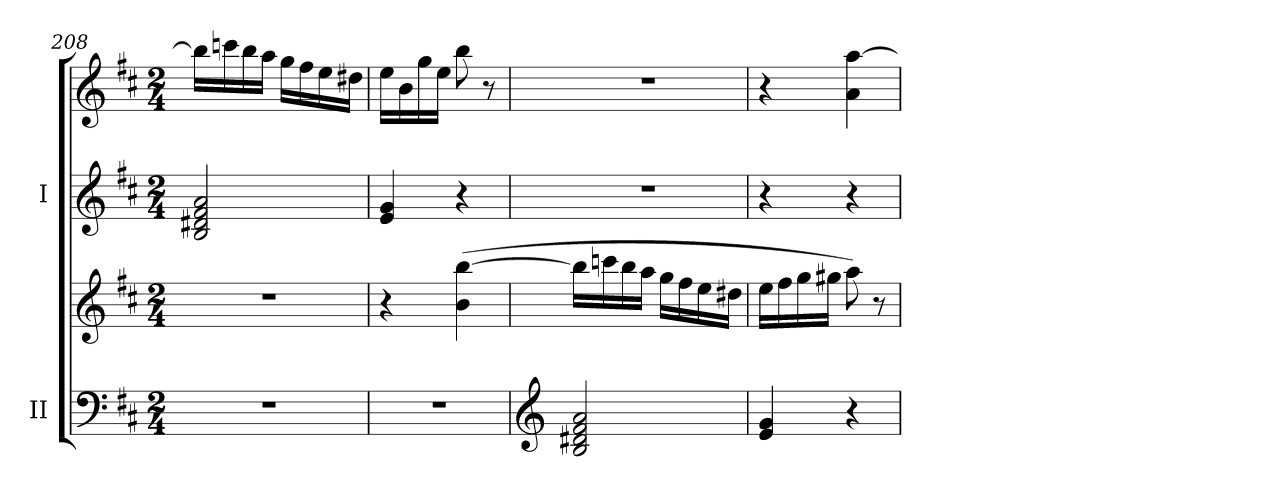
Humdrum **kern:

**kern	**kern	**kern	**kern
*part2	*part2	*part1	*part1
*staff4	*staff3	*staff2	*staff1
*I"II	*	*I"I	*
*I'II	*	*I'I	*
*clefF4	*clefG2	*clefG2	*clefG2
*k[f#c#]	*k[f#c#]	*k[f#c#]	*k[f#c#]
*M2/4	*M2/4	*M2/4	*M2/4
=208	=208	=208	=208
2r	2r	2B/ 2d#X/ 2f#/ 2a/	16bb\LL]
.	.	.	16cccn\
.	.	.	16bb\
.	.	.	16aa\JJ
.	.	.	16gg\LL
.	.	.	16ff#\
.	.	.	16ee\
.	.	.	16dd#X\JJ
=209	=209	=209	=209
2r	4r	4e/ 4g/	16ee\LL
.	.	.	16b\
.	.	.	16gg\
.	.	.	16ee\JJ
.	(>4b\ [4bb\	4r	8bb\
.	.	.	8r
!!LO:LB:g=z
=210	=210	=210	=210
*clefG2	*	*	*
2B/ 2d#X/ 2f#/ 2a/	16bb\LL]	2r	2r
.	16cccn\	.	.
.	16bb\	.	.
.	16aa\JJ	.	.
.	16gg\LL	.	.
.	16ff#\	.	.
.	16ee\	.	.
.	16dd#X\JJ	.	.
=211	=211	=211	=211
4e/ 4g/	16ee\LL	4r	4r
.	16ff#\	.	.
.	16gg\	.	.
.	16gg#X\JJ	.	.
4r	8aa\)	4r	4a\ [4aa\
.	8r	.	.
=	=	=	=
*-	*-	*-	*-
